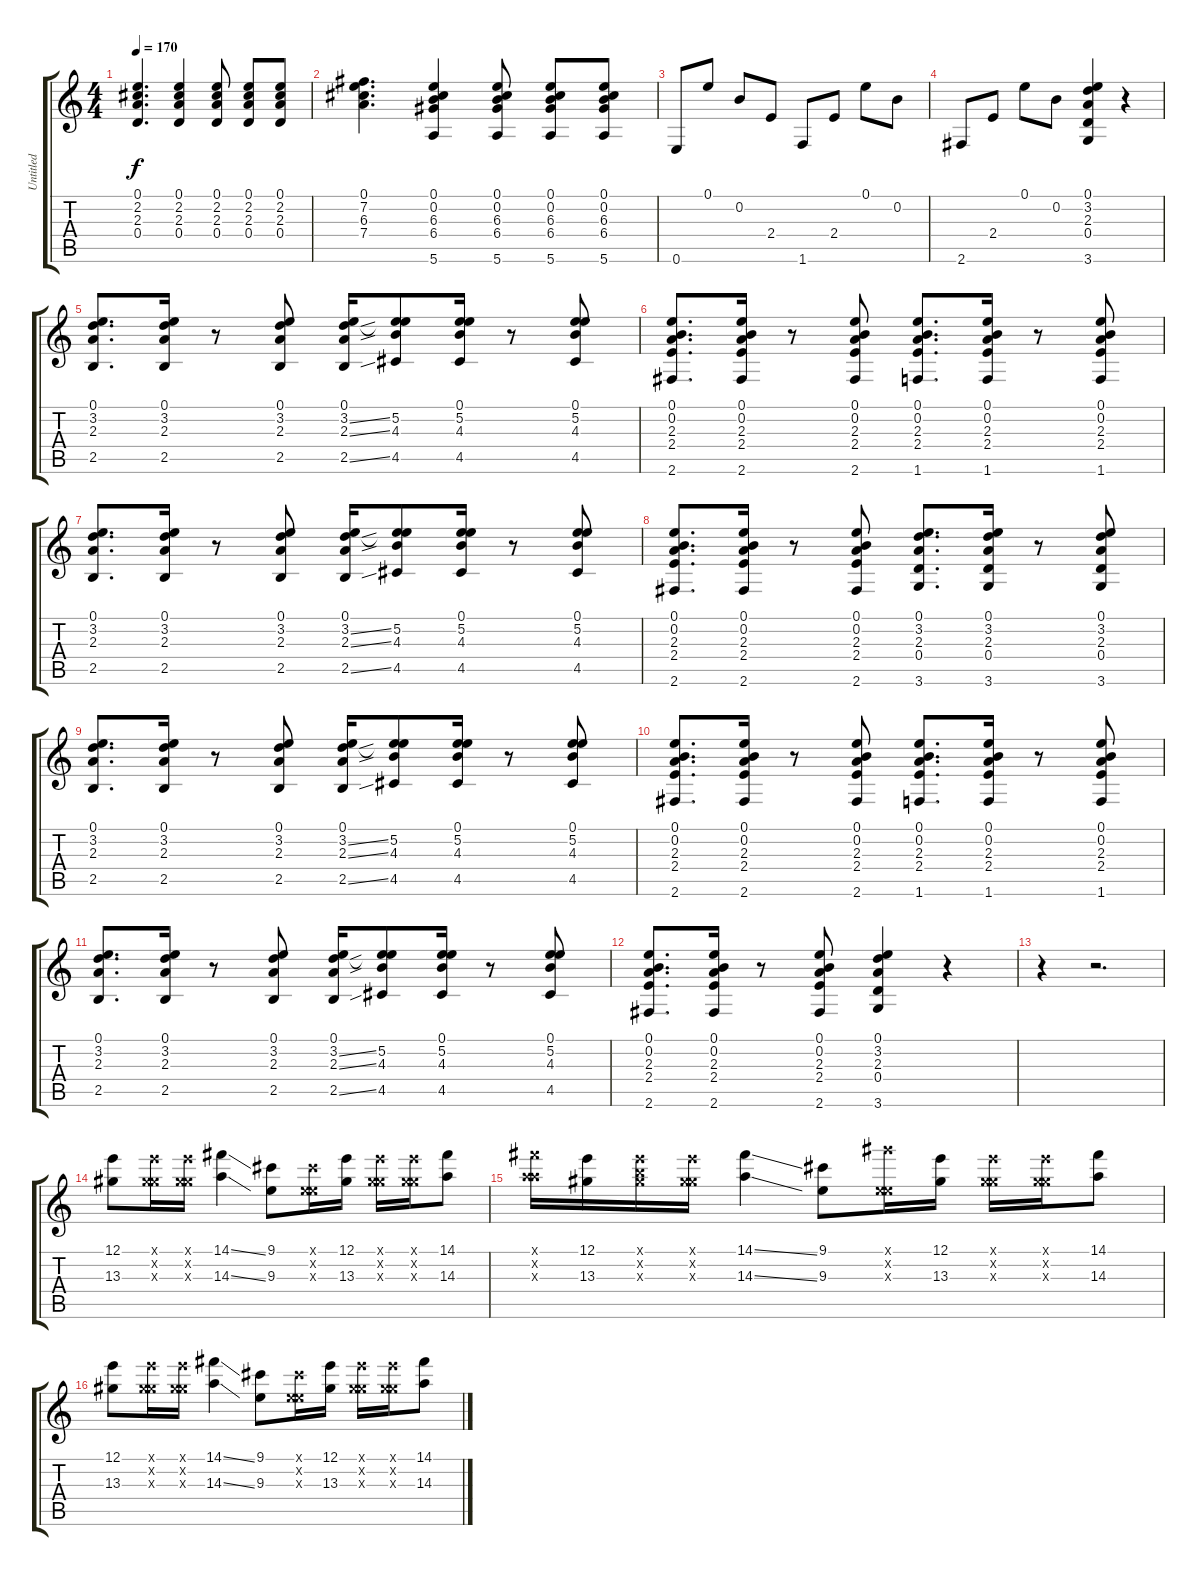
\track ("Untitled" "Untitled") {instrument acousticguitarnylon}
\staff {score tabs}
\tuning (E4 B3 G3 D3 A2 E2) {hide}
\ts (4 4)
\tempo 170
\clef g2
\ks c
(0.1 2.2 2.3 0.4).4{d dy f} (0.1 2.2 2.3 0.4).4 (0.1 2.2 2.3 0.4).8 (0.1 2.2 2.3 0.4).8 (0.1 2.2 2.3 0.4).8 |
(0.1 7.2 6.3 7.4).4{d} (0.1 0.2 6.3 6.4 5.6).4 (0.1 0.2 6.3 6.4 5.6).8 (0.1 0.2 6.3 6.4 5.6).8 (0.1 0.2 6.3 6.4 5.6).8 |
0.6.8 0.1.8 0.2.8 2.4.8 1.6.8 2.4.8 0.1.8 0.2.8 |
2.6.8 2.4.8 0.1.8 0.2.8 (0.1 3.2 2.3 0.4 3.6).4 r.4 |
(0.1 3.2 2.3 2.5).8{d} (0.1 3.2 2.3 2.5).16 r.8 (0.1 3.2 2.3 2.5).8 (0.1 3.2{ss} 2.3{ss} 2.5{ss}).16 (0.1{t} 5.2 4.3 4.5).8 (0.1 5.2 4.3 4.5).16 r.8 (0.1 5.2 4.3 4.5).8 |
(0.1 0.2 2.3 2.4 2.6).8{d} (0.1 0.2 2.3 2.4 2.6).16 r.8 (0.1 0.2 2.3 2.4 2.6).8 (0.1 0.2 2.3 2.4 1.6).8{d} (0.1 0.2 2.3 2.4 1.6).16 r.8 (0.1 0.2 2.3 2.4 1.6).8 |
(0.1 3.2 2.3 2.5).8{d} (0.1 3.2 2.3 2.5).16 r.8 (0.1 3.2 2.3 2.5).8 (0.1 3.2{ss} 2.3{ss} 2.5{ss}).16 (0.1{t} 5.2 4.3 4.5).8 (0.1 5.2 4.3 4.5).16 r.8 (0.1 5.2 4.3 4.5).8 |
(0.1 0.2 2.3 2.4 2.6).8{d} (0.1 0.2 2.3 2.4 2.6).16 r.8 (0.1 0.2 2.3 2.4 2.6).8 (0.1 3.2 2.3 0.4 3.6).8{d} (0.1 3.2 2.3 0.4 3.6).16 r.8 (0.1 3.2 2.3 0.4 3.6).8 |
(0.1 3.2 2.3 2.5).8{d} (0.1 3.2 2.3 2.5).16 r.8 (0.1 3.2 2.3 2.5).8 (0.1 3.2{ss} 2.3{ss} 2.5{ss}).16 (0.1{t} 5.2 4.3 4.5).8 (0.1 5.2 4.3 4.5).16 r.8 (0.1 5.2 4.3 4.5).8 |
(0.1 0.2 2.3 2.4 2.6).8{d} (0.1 0.2 2.3 2.4 2.6).16 r.8 (0.1 0.2 2.3 2.4 2.6).8 (0.1 0.2 2.3 2.4 1.6).8{d} (0.1 0.2 2.3 2.4 1.6).16 r.8 (0.1 0.2 2.3 2.4 1.6).8 |
(0.1 3.2 2.3 2.5).8{d} (0.1 3.2 2.3 2.5).16 r.8 (0.1 3.2 2.3 2.5).8 (0.1 3.2{ss} 2.3{ss} 2.5{ss}).16 (0.1{t} 5.2 4.3 4.5).8 (0.1 5.2 4.3 4.5).16 r.8 (0.1 5.2 4.3 4.5).8 |
(0.1 0.2 2.3 2.4 2.6).8{d} (0.1 0.2 2.3 2.4 2.6).16 r.8 (0.1 0.2 2.3 2.4 2.6).8 (0.1 3.2 2.3 0.4 3.6).4 r.4 |
r.4 r.2{d} |
(12.1 13.3).8 (12.1{x} 9.2{x} 13.3{x}).16 (12.1{x} 9.2{x} 13.3{x}).16 (14.1{ss} 14.3{ss}).4 (9.1 9.3).8 (9.1{x} 5.2{x} 9.3{x}).16 (12.1 13.3).16 (12.1{x} 9.2{x} 13.3{x}).16 (12.1{x} 9.2{x} 13.3{x}).16 (14.1 14.3).8 |
(14.1{x} 10.2{x} 14.3{x}).16 (12.1 13.3).16 (12.1{x} 12.2{x} 13.3{x}).16 (12.1{x} 9.2{x} 13.3{x}).16 (14.1{ss} 14.3{ss}).4 (9.1 9.3).8 (16.1{x} 5.2{x} 9.3{x}).16 (12.1 13.3).16 (12.1{x} 9.2{x} 13.3{x}).16 (12.1{x} 9.2{x} 13.3{x}).16 (14.1 14.3).8 |
(12.1 13.3).8 (12.1{x} 9.2{x} 13.3{x}).16 (12.1{x} 9.2{x} 13.3{x}).16 (14.1{ss} 14.3{ss}).4 (9.1 9.3).8 (9.1{x} 5.2{x} 9.3{x}).16 (12.1 13.3).16 (12.1{x} 9.2{x} 13.3{x}).16 (12.1{x} 9.2{x} 13.3{x}).16 (14.1 14.3).8
